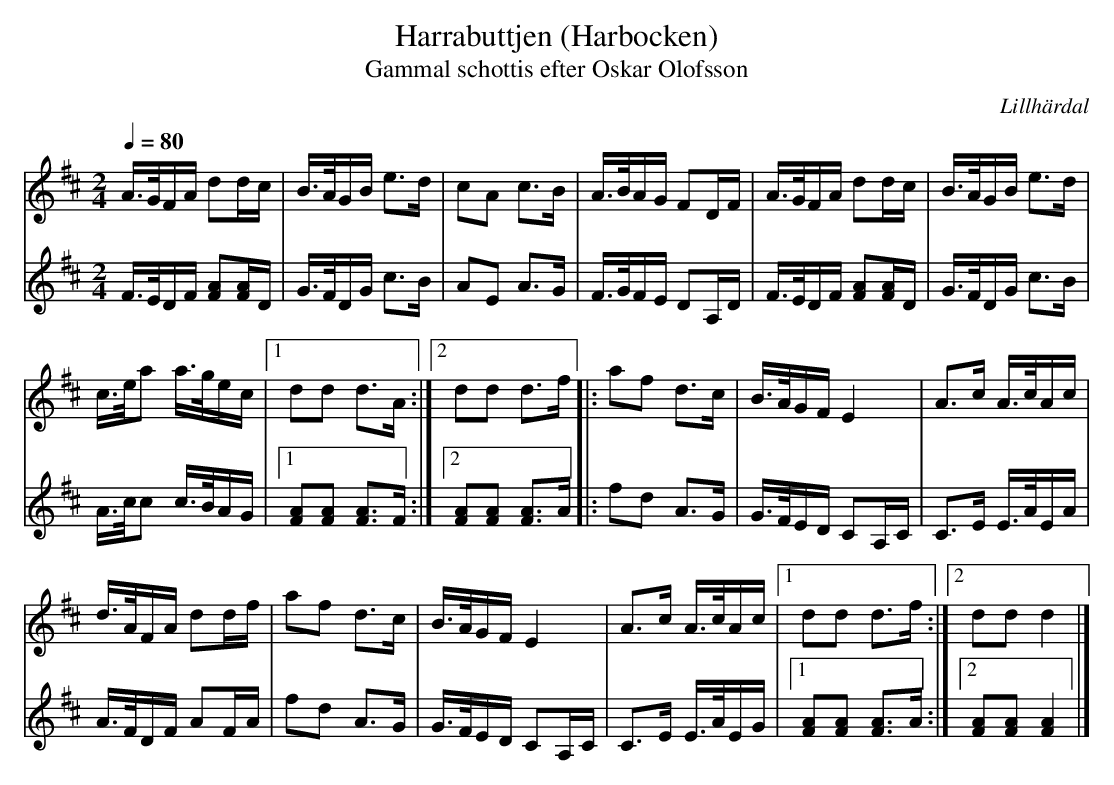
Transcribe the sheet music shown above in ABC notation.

X:1
T:Harrabuttjen (Harbocken)
T:Gammal schottis efter Oskar Olofsson
O:Lillhärdal
M:2/4
Q:1/4=80
L:1/16
K:D
V:1
A>GFA d2dc|B>AGB e3d|c2A2 c3B|A>BAG F2DF|A>GFA d2dc|B>AGB e3d|!
c>ea2 a>gec|[1d2d2 d3A:|[2d2d2 d3f|:a2f2 d3c|B>AGF E4|A3c A>cAc|!
d>AFA d2df|a2f2 d3c|B>AGF E4|A3c A>cAc|[1d2d2 d3f:|[2d2d2 d4|]
V:2
F>EDF [F2A2][FA]D|G>FDG c3B|A2E2 A3G|F>GFE ´D2A,D|F>EDF [F2A2][FA]D|G>FDG c3B|!
A>cc2 c>BAG|[1[F2A2][F2A2] [F3A3]F:|[2[F2A2][F2A2] [F3A3]A|:f2d2 A3G|G>FED C2A,C|C3E E>AEA|!
A>FDF A2FA|f2d2 A3G|G>FED C2A,C|C3E E>AEG|[1[F2A2][F2A2] [F3A3]A:|2[F2A2][F2A2] [F4A4]|]
